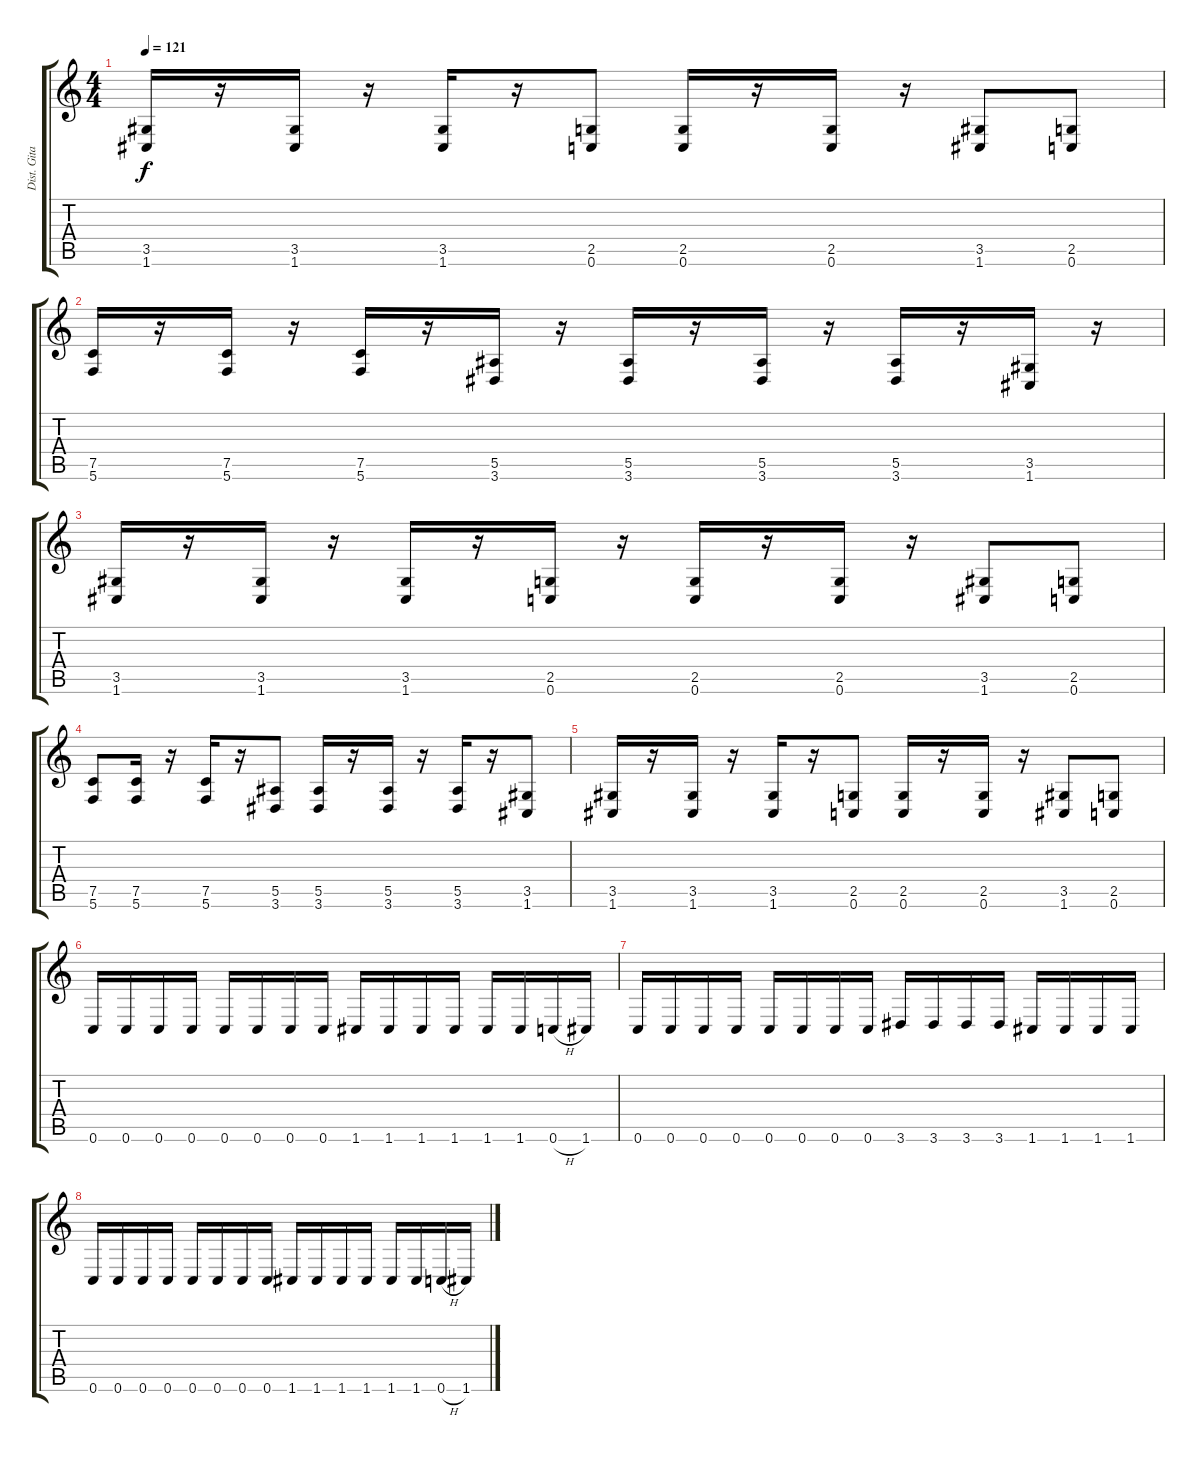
\track ("Dist. Gitar 2" "Dist. Gita") {instrument distortionguitar}
\staff {score tabs}
\tuning (C4 G3 Eb3 Bb2 F2 C2) {hide}
\ts (4 4)
\tempo 121
\clef g2
\ks c
(3.5 1.6).16{dy f} r.16 (3.5 1.6).16 r.16 (3.5 1.6).16 r.16 (2.5 0.6).8 (2.5 0.6).16 r.16 (2.5 0.6).16 r.16 (3.5 1.6).8 (2.5 0.6).8 |
(7.5 5.6).16 r.16 (7.5 5.6).16 r.16 (7.5 5.6).16 r.16 (5.5 3.6).16 r.16 (5.5 3.6).16 r.16 (5.5 3.6).16 r.16 (5.5 3.6).16 r.16 (3.5 1.6).16 r.16 |
(3.5 1.6).16 r.16 (3.5 1.6).16 r.16 (3.5 1.6).16 r.16 (2.5 0.6).16 r.16 (2.5 0.6).16 r.16 (2.5 0.6).16 r.16 (3.5 1.6).8 (2.5 0.6).8 |
(7.5 5.6).8 (7.5 5.6).16 r.16 (7.5 5.6).16 r.16 (5.5 3.6).8 (5.5 3.6).16 r.16 (5.5 3.6).16 r.16 (5.5 3.6).16 r.16 (3.5 1.6).8 |
(3.5 1.6).16 r.16 (3.5 1.6).16 r.16 (3.5 1.6).16 r.16 (2.5 0.6).8 (2.5 0.6).16 r.16 (2.5 0.6).16 r.16 (3.5 1.6).8 (2.5 0.6).8 |
\section ("" "")
0.6.16 0.6.16 0.6.16 0.6.16 0.6.16 0.6.16 0.6.16 0.6.16 1.6.16 1.6.16 1.6.16 1.6.16 1.6.16 1.6.16 0.6{h}.16 1.6.16 |
0.6.16 0.6.16 0.6.16 0.6.16 0.6.16 0.6.16 0.6.16 0.6.16 3.6.16 3.6.16 3.6.16 3.6.16 1.6.16 1.6.16 1.6.16 1.6.16 |
0.6.16 0.6.16 0.6.16 0.6.16 0.6.16 0.6.16 0.6.16 0.6.16 1.6.16 1.6.16 1.6.16 1.6.16 1.6.16 1.6.16 0.6{h}.16 1.6.16
